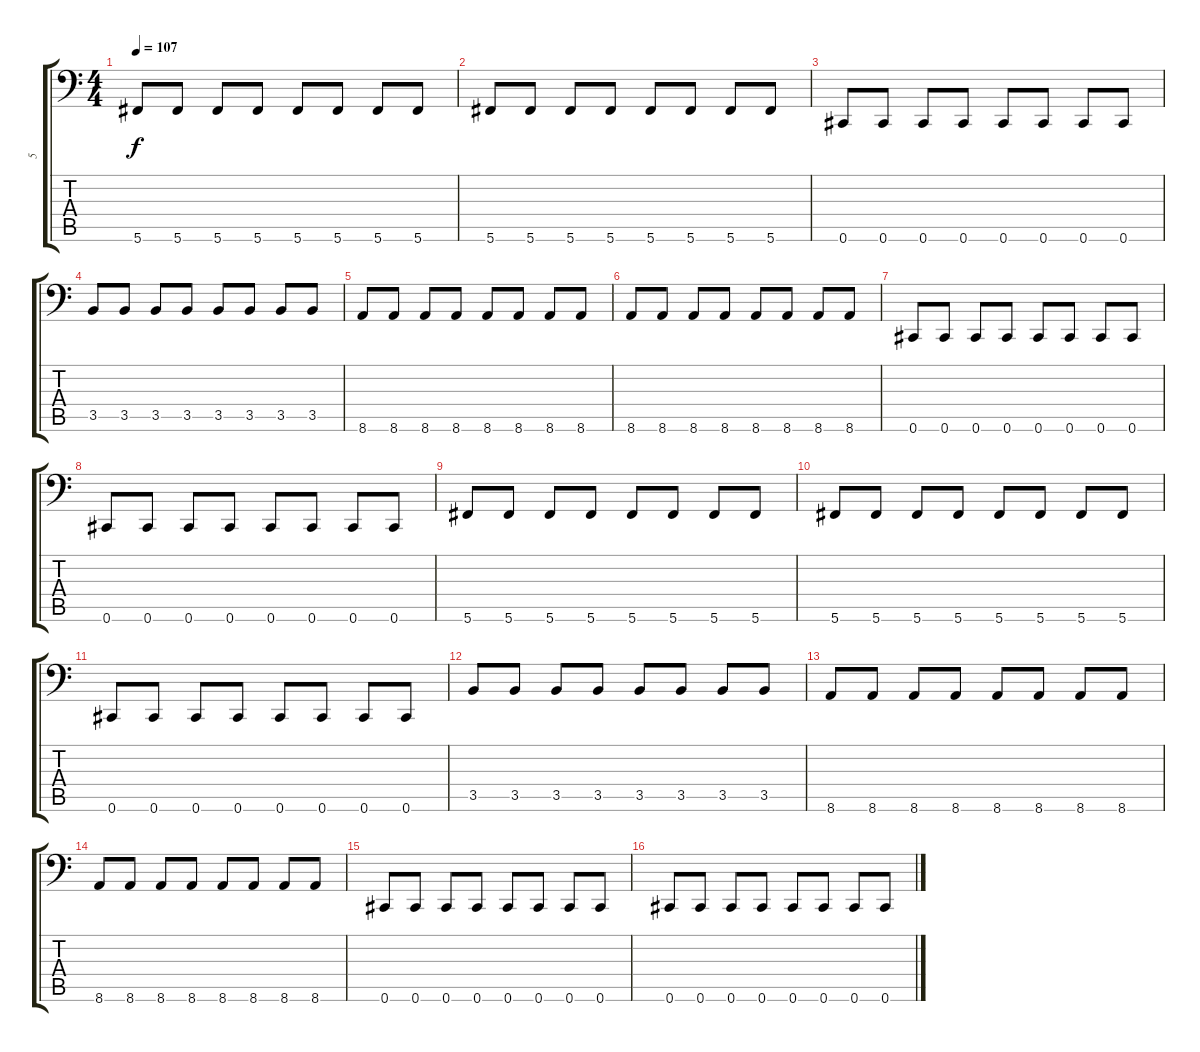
\track ("5" "5") {instrument electricbasspick}
\staff {score tabs}
\tuning (Eb3 Bb2 Gb2 Db2 Ab1 Db1) {hide}
\ts (4 4)
\tempo 107
\clef f4
\ks c
5.6.8{dy f} 5.6.8 5.6.8 5.6.8 5.6.8 5.6.8 5.6.8 5.6.8 |
5.6.8 5.6.8 5.6.8 5.6.8 5.6.8 5.6.8 5.6.8 5.6.8 |
0.6.8 0.6.8 0.6.8 0.6.8 0.6.8 0.6.8 0.6.8 0.6.8 |
3.5.8 3.5.8 3.5.8 3.5.8 3.5.8 3.5.8 3.5.8 3.5.8 |
8.6.8 8.6.8 8.6.8 8.6.8 8.6.8 8.6.8 8.6.8 8.6.8 |
8.6.8 8.6.8 8.6.8 8.6.8 8.6.8 8.6.8 8.6.8 8.6.8 |
0.6.8 0.6.8 0.6.8 0.6.8 0.6.8 0.6.8 0.6.8 0.6.8 |
0.6.8 0.6.8 0.6.8 0.6.8 0.6.8 0.6.8 0.6.8 0.6.8 |
5.6.8 5.6.8 5.6.8 5.6.8 5.6.8 5.6.8 5.6.8 5.6.8 |
5.6.8 5.6.8 5.6.8 5.6.8 5.6.8 5.6.8 5.6.8 5.6.8 |
0.6.8 0.6.8 0.6.8 0.6.8 0.6.8 0.6.8 0.6.8 0.6.8 |
3.5.8 3.5.8 3.5.8 3.5.8 3.5.8 3.5.8 3.5.8 3.5.8 |
8.6.8 8.6.8 8.6.8 8.6.8 8.6.8 8.6.8 8.6.8 8.6.8 |
8.6.8 8.6.8 8.6.8 8.6.8 8.6.8 8.6.8 8.6.8 8.6.8 |
0.6.8 0.6.8 0.6.8 0.6.8 0.6.8 0.6.8 0.6.8 0.6.8 |
0.6.8 0.6.8 0.6.8 0.6.8 0.6.8 0.6.8 0.6.8 0.6.8
